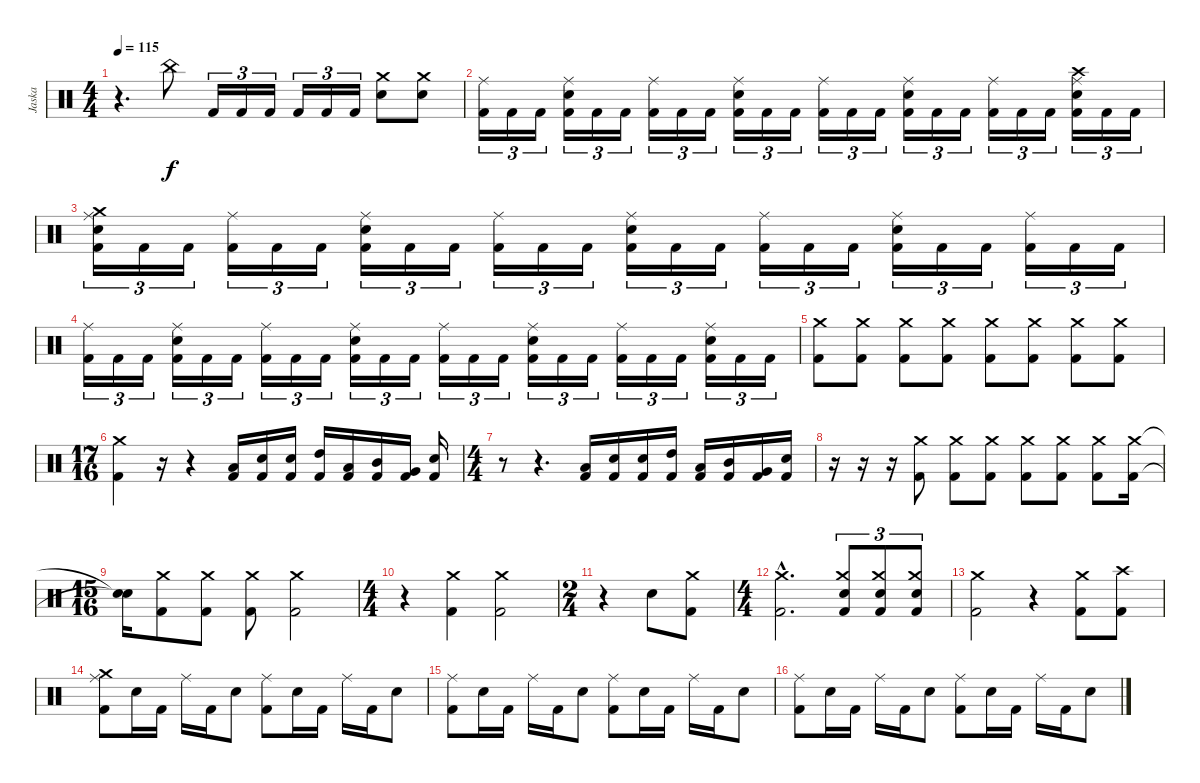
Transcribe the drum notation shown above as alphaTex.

\track ("Jaska" "Jaska") {instrument percussion}
\staff {score}
\articulation defaults
\ts (4 4)
\tempo 115
\clef neutral
\ks c
r.4{d dy f} "China (hit)".8 "Kick (hit) 2".16{tu (3 2)} "Kick (hit) 2".16{tu (3 2)} "Kick (hit) 2".16{tu (3 2)} "Kick (hit) 2".16{tu (3 2)} "Kick (hit) 2".16{tu (3 2)} "Kick (hit) 2".16{tu (3 2)} ("Crash medium (hit)" "Snare (hit) 2").8 ("Crash medium (hit)" "Snare (hit) 2").8 |
("Ride (middle)" "Kick (hit) 2").16{tu (3 2)} "Kick (hit) 2".16{tu (3 2)} "Kick (hit) 2".16{tu (3 2)} ("Ride (middle)" "Snare (hit) 2" "Kick (hit) 2").16{tu (3 2)} "Kick (hit) 2".16{tu (3 2)} "Kick (hit) 2".16{tu (3 2)} ("Ride (middle)" "Kick (hit) 2").16{tu (3 2)} "Kick (hit) 2".16{tu (3 2)} "Kick (hit) 2".16{tu (3 2)} ("Ride (middle)" "Snare (hit) 2" "Kick (hit) 2").16{tu (3 2)} "Kick (hit) 2".16{tu (3 2)} "Kick (hit) 2".16{tu (3 2)} ("Ride (middle)" "Kick (hit) 2").16{tu (3 2)} "Kick (hit) 2".16{tu (3 2)} "Kick (hit) 2".16{tu (3 2)} ("Ride (middle)" "Snare (hit) 2" "Kick (hit) 2").16{tu (3 2)} "Kick (hit) 2".16{tu (3 2)} "Kick (hit) 2".16{tu (3 2)} ("Ride (middle)" "Kick (hit) 2").16{tu (3 2)} "Kick (hit) 2".16{tu (3 2)} "Kick (hit) 2".16{tu (3 2)} ("Ride (middle)" "Crash high (hit)" "Snare (hit) 2" "Kick (hit) 2").16{tu (3 2)} "Kick (hit) 2".16{tu (3 2)} "Kick (hit) 2".16{tu (3 2)} |
("Ride (middle)" "Crash medium (hit)" "Snare (hit) 2" "Kick (hit) 2").16{tu (3 2)} "Kick (hit) 2".16{tu (3 2)} "Kick (hit) 2".16{tu (3 2)} ("Ride (middle)" "Kick (hit) 2").16{tu (3 2)} "Kick (hit) 2".16{tu (3 2)} "Kick (hit) 2".16{tu (3 2)} ("Ride (middle)" "Snare (hit) 2" "Kick (hit) 2").16{tu (3 2)} "Kick (hit) 2".16{tu (3 2)} "Kick (hit) 2".16{tu (3 2)} ("Ride (middle)" "Kick (hit) 2").16{tu (3 2)} "Kick (hit) 2".16{tu (3 2)} "Kick (hit) 2".16{tu (3 2)} ("Ride (middle)" "Snare (hit) 2" "Kick (hit) 2").16{tu (3 2)} "Kick (hit) 2".16{tu (3 2)} "Kick (hit) 2".16{tu (3 2)} ("Ride (middle)" "Kick (hit) 2").16{tu (3 2)} "Kick (hit) 2".16{tu (3 2)} "Kick (hit) 2".16{tu (3 2)} ("Ride (middle)" "Snare (hit) 2" "Kick (hit) 2").16{tu (3 2)} "Kick (hit) 2".16{tu (3 2)} "Kick (hit) 2".16{tu (3 2)} ("Ride (middle)" "Kick (hit) 2").16{tu (3 2)} "Kick (hit) 2".16{tu (3 2)} "Kick (hit) 2".16{tu (3 2)} |
("Ride (middle)" "Kick (hit) 2").16{tu (3 2)} "Kick (hit) 2".16{tu (3 2)} "Kick (hit) 2".16{tu (3 2)} ("Ride (middle)" "Snare (hit) 2" "Kick (hit) 2").16{tu (3 2)} "Kick (hit) 2".16{tu (3 2)} "Kick (hit) 2".16{tu (3 2)} ("Ride (middle)" "Kick (hit) 2").16{tu (3 2)} "Kick (hit) 2".16{tu (3 2)} "Kick (hit) 2".16{tu (3 2)} ("Ride (middle)" "Snare (hit) 2" "Kick (hit) 2").16{tu (3 2)} "Kick (hit) 2".16{tu (3 2)} "Kick (hit) 2".16{tu (3 2)} ("Ride (middle)" "Kick (hit) 2").16{tu (3 2)} "Kick (hit) 2".16{tu (3 2)} "Kick (hit) 2".16{tu (3 2)} ("Ride (middle)" "Snare (hit) 2" "Kick (hit) 2").16{tu (3 2)} "Kick (hit) 2".16{tu (3 2)} "Kick (hit) 2".16{tu (3 2)} ("Ride (middle)" "Kick (hit) 2").16{tu (3 2)} "Kick (hit) 2".16{tu (3 2)} "Kick (hit) 2".16{tu (3 2)} ("Ride (middle)" "Snare (hit) 2" "Kick (hit) 2").16{tu (3 2)} "Kick (hit) 2".16{tu (3 2)} "Kick (hit) 2".16{tu (3 2)} |
("Crash medium (hit)" "Kick (hit) 2").8 ("Crash medium (hit)" "Kick (hit) 2").8 ("Crash medium (hit)" "Kick (hit) 2").8 ("Crash medium (hit)" "Kick (hit) 2").8 ("Crash medium (hit)" "Kick (hit) 2").8 ("Crash medium (hit)" "Kick (hit) 2").8 ("Crash medium (hit)" "Kick (hit) 2").8 ("Crash medium (hit)" "Kick (hit) 2").8 |
\ts (17 16)
("Crash medium (hit)" "Kick (hit) 2").4 r.16 r.4 ("Low Floor Tom (hit)" "Kick (hit) 2").16 ("Snare (hit) 2" "Kick (hit) 2").16 ("Snare (hit) 2" "Kick (hit) 2").16 ("High Tom (hit)" "Kick (hit) 2").16 ("Low Tom (hit)" "Kick (hit) 2").16 ("Mid Tom (hit)" "Kick (hit) 2").16 ("Very Low Tom (hit)" "Kick (hit) 2").16 ("Snare (hit) 2" "Kick (hit) 2").16 |
\ts (4 4)
r.8 r.4{d} ("Low Floor Tom (hit)" "Kick (hit) 2").16 ("Snare (hit) 2" "Kick (hit) 2").16 ("Snare (hit) 2" "Kick (hit) 2").16 ("High Tom (hit)" "Kick (hit) 2").16 ("Low Tom (hit)" "Kick (hit) 2").16 ("Mid Tom (hit)" "Kick (hit) 2").16 ("Very Low Tom (hit)" "Kick (hit) 2").16 ("Snare (hit) 2" "Kick (hit) 2").16 |
r.16 r.16 r.16 ("Crash medium (hit)" "Kick (hit) 2").8 ("Crash medium (hit)" "Kick (hit) 2").8 ("Crash medium (hit)" "Kick (hit) 2").8 ("Crash medium (hit)" "Kick (hit) 2").8 ("Crash medium (hit)" "Kick (hit) 2").8 ("Crash medium (hit)" "Kick (hit) 2").8 ("Crash medium (hit)" "Kick (hit) 2").16 |
\ts (15 16)
("Snare (hit)"{t} "Snare (hit)"{t}).16 ("Crash medium (hit)" "Kick (hit) 2").8 ("Crash medium (hit)" "Kick (hit) 2").8 ("Crash medium (hit)" "Kick (hit) 2").8 ("Crash medium (hit)" "Kick (hit) 2").2 |
\ts (4 4)
r.4 ("Crash medium (hit)" "Kick (hit) 2").4 ("Crash medium (hit)" "Kick (hit) 2").2 |
\ts (2 4)
r.4 "Snare (hit) 2".8 ("Crash medium (hit)" "Kick (hit) 2").8 |
\ts (4 4)
("Crash medium (hit)"{hac} "Kick (hit) 2"{hac}).2{d} ("Crash medium (hit)" "Snare (hit) 2" "Kick (hit) 2").8{tu (3 2)} ("Crash medium (hit)" "Snare (hit) 2" "Kick (hit) 2").8{tu (3 2)} ("Crash medium (hit)" "Snare (hit) 2" "Kick (hit) 2").8{tu (3 2)} |
("Crash medium (hit)" "Kick (hit) 2").2 r.4 ("Crash medium (hit)" "Kick (hit) 2").8 ("Crash high (hit)" "Kick (hit) 2").8 |
("Ride (middle)" "Crash medium (hit)" "Kick (hit) 2").8 "Snare (hit) 2".16 "Kick (hit) 2".16 "Ride (middle)".16 "Kick (hit) 2".16 "Snare (hit) 2".8 ("Ride (middle)" "Kick (hit) 2").8 "Snare (hit) 2".16 "Kick (hit) 2".16 "Ride (middle)".16 "Kick (hit) 2".16 "Snare (hit) 2".8 |
("Ride (middle)" "Kick (hit) 2").8 "Snare (hit) 2".16 "Kick (hit) 2".16 "Ride (middle)".16 "Kick (hit) 2".16 "Snare (hit) 2".8 ("Ride (middle)" "Kick (hit) 2").8 "Snare (hit) 2".16 "Kick (hit) 2".16 "Ride (middle)".16 "Kick (hit) 2".16 "Snare (hit) 2".8 |
("Ride (middle)" "Kick (hit) 2").8 "Snare (hit) 2".16 "Kick (hit) 2".16 "Ride (middle)".16 "Kick (hit) 2".16 "Snare (hit) 2".8 ("Ride (middle)" "Kick (hit) 2").8 "Snare (hit) 2".16 "Kick (hit) 2".16 "Ride (middle)".16 "Kick (hit) 2".16 "Snare (hit) 2".8
